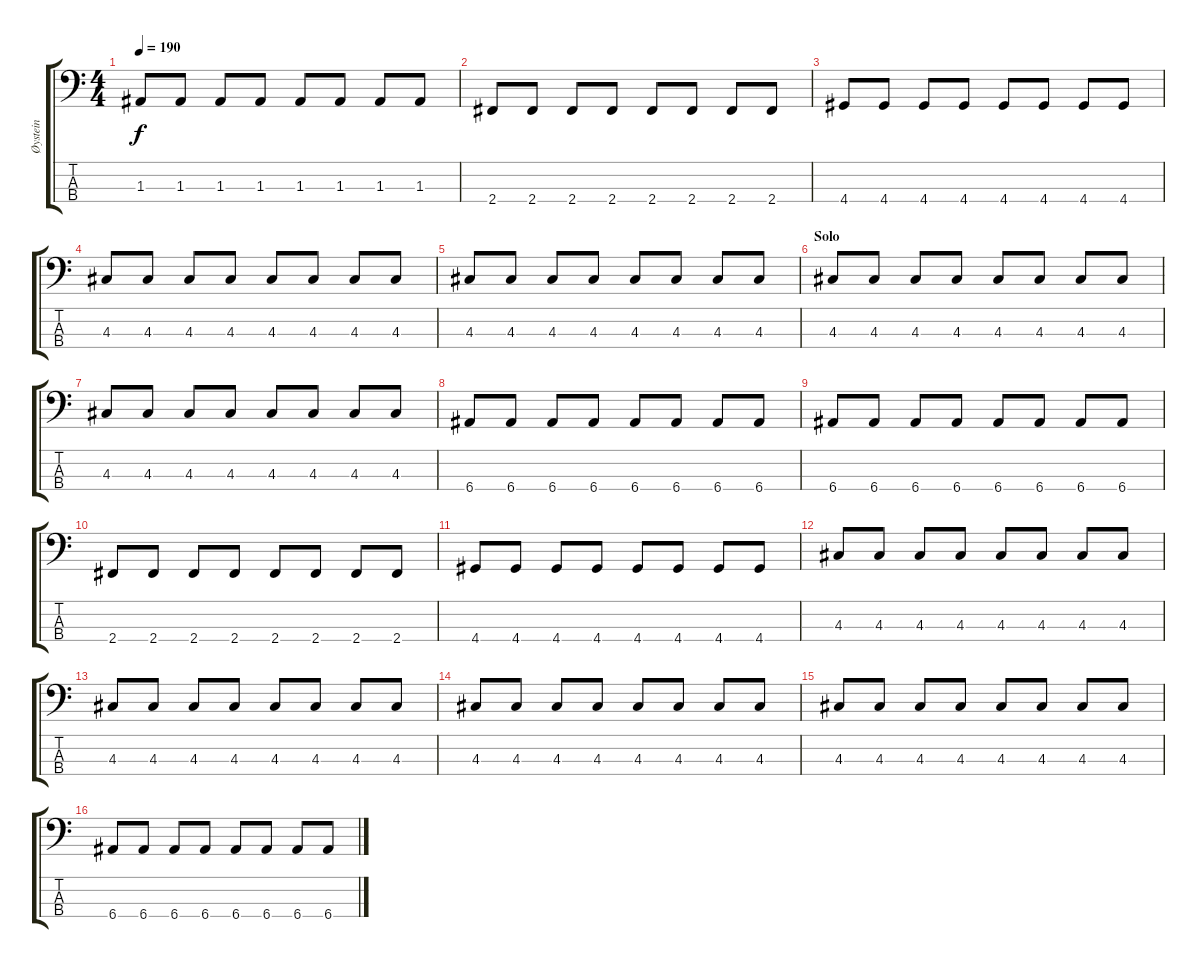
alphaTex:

\track ("Øystein" "Øystein") {instrument fretlessbass}
\staff {score tabs}
\tuning (G2 D2 A1 E1) {hide}
\ts (4 4)
\tempo 190
\clef f4
\ks c
1.3.8{dy f} 1.3.8 1.3.8 1.3.8 1.3.8 1.3.8 1.3.8 1.3.8 |
2.4.8 2.4.8 2.4.8 2.4.8 2.4.8 2.4.8 2.4.8 2.4.8 |
4.4.8 4.4.8 4.4.8 4.4.8 4.4.8 4.4.8 4.4.8 4.4.8 |
4.3.8 4.3.8 4.3.8 4.3.8 4.3.8 4.3.8 4.3.8 4.3.8 |
4.3.8 4.3.8 4.3.8 4.3.8 4.3.8 4.3.8 4.3.8 4.3.8 |
\section ("" "Solo")
4.3.8 4.3.8 4.3.8 4.3.8 4.3.8 4.3.8 4.3.8 4.3.8 |
4.3.8 4.3.8 4.3.8 4.3.8 4.3.8 4.3.8 4.3.8 4.3.8 |
6.4.8 6.4.8 6.4.8 6.4.8 6.4.8 6.4.8 6.4.8 6.4.8 |
6.4.8 6.4.8 6.4.8 6.4.8 6.4.8 6.4.8 6.4.8 6.4.8 |
2.4.8 2.4.8 2.4.8 2.4.8 2.4.8 2.4.8 2.4.8 2.4.8 |
4.4.8 4.4.8 4.4.8 4.4.8 4.4.8 4.4.8 4.4.8 4.4.8 |
4.3.8 4.3.8 4.3.8 4.3.8 4.3.8 4.3.8 4.3.8 4.3.8 |
4.3.8 4.3.8 4.3.8 4.3.8 4.3.8 4.3.8 4.3.8 4.3.8 |
4.3.8 4.3.8 4.3.8 4.3.8 4.3.8 4.3.8 4.3.8 4.3.8 |
4.3.8 4.3.8 4.3.8 4.3.8 4.3.8 4.3.8 4.3.8 4.3.8 |
6.4.8 6.4.8 6.4.8 6.4.8 6.4.8 6.4.8 6.4.8 6.4.8
